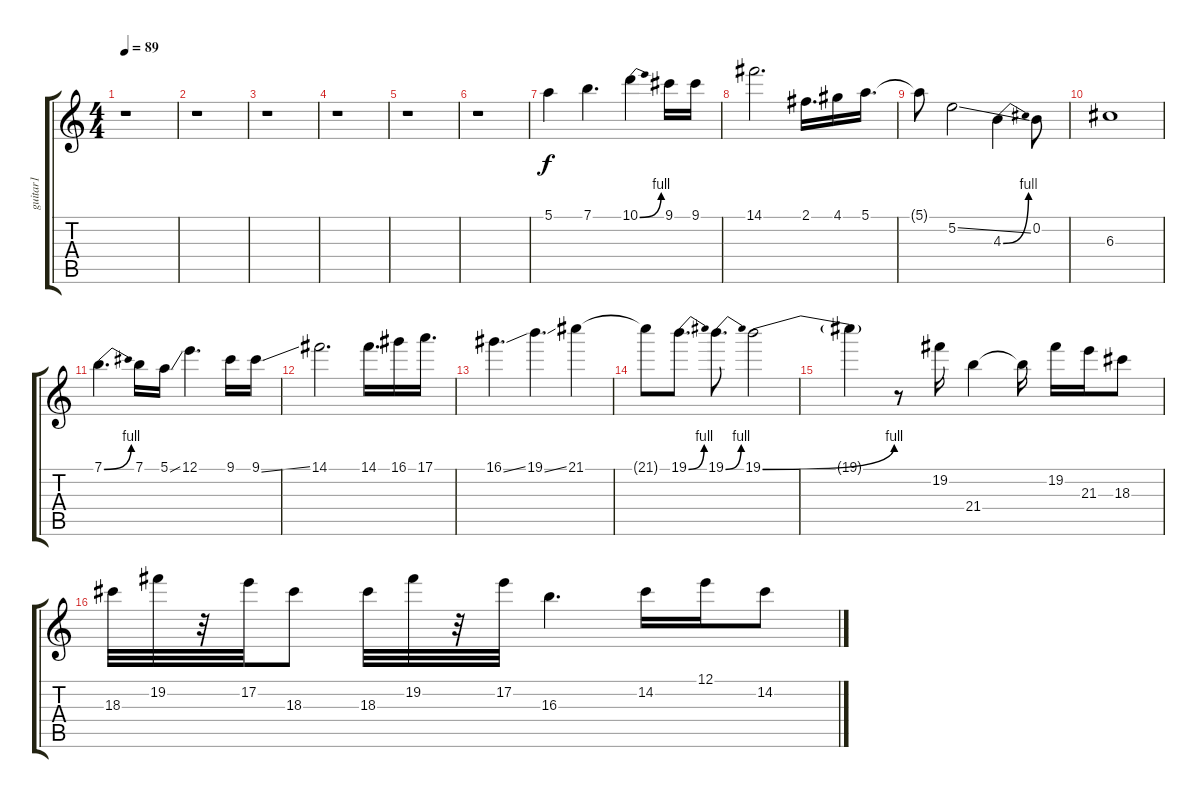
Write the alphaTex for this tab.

\track ("guitar1" "guitar1") {instrument distortionguitar}
\staff {score tabs}
\tuning (E4 B3 G3 D3 A2 E2) {hide}
\ts (4 4)
\tempo 89
\clef g2
\ks c
r.1{dy f} |
r.1 |
r.1 |
r.1 |
r.1 |
r.1 |
5.1.4{volume 16} 7.1.4{d} 10.1{be (bend 0 0 60 4)}.4 9.1.16 9.1.16 |
14.1.2{d} 2.1.16{d} 4.1.16 5.1.16{d} |
5.1{t}.8 5.2{ss}.2 4.3{be (bend 0 0 60 4)}.4 0.2.8 |
6.3.1 |
7.1{be (bend 0 0 60 4)}.4{d} 7.1.16 5.1{ss}.16 12.1.4{d} 9.1.16 9.1{ss}.16 |
14.1.2{d} 14.1.16{d} 16.1.16 17.1.16{d} |
16.1{ss}.4{d} 19.1{ss}.4{d} 21.1.4 |
21.1{t}.8 19.1{be (bend 0 0 60 4)}.8{d} 19.1{be (bend 0 0 60 4)}.8{d} 19.1{be (bend 0 0 60 4)}.2 |
19.1{t}.4 r.8 19.2.16 21.4.4 21.4{t}.16 19.2.16 21.3.16 18.3.8 |
18.3.32 19.2.32 r.32 17.2.32 18.3.8 18.3.32 19.2.32 r.32 17.2.32 16.3.4{d} 14.2.16 12.1.16 14.2.8
